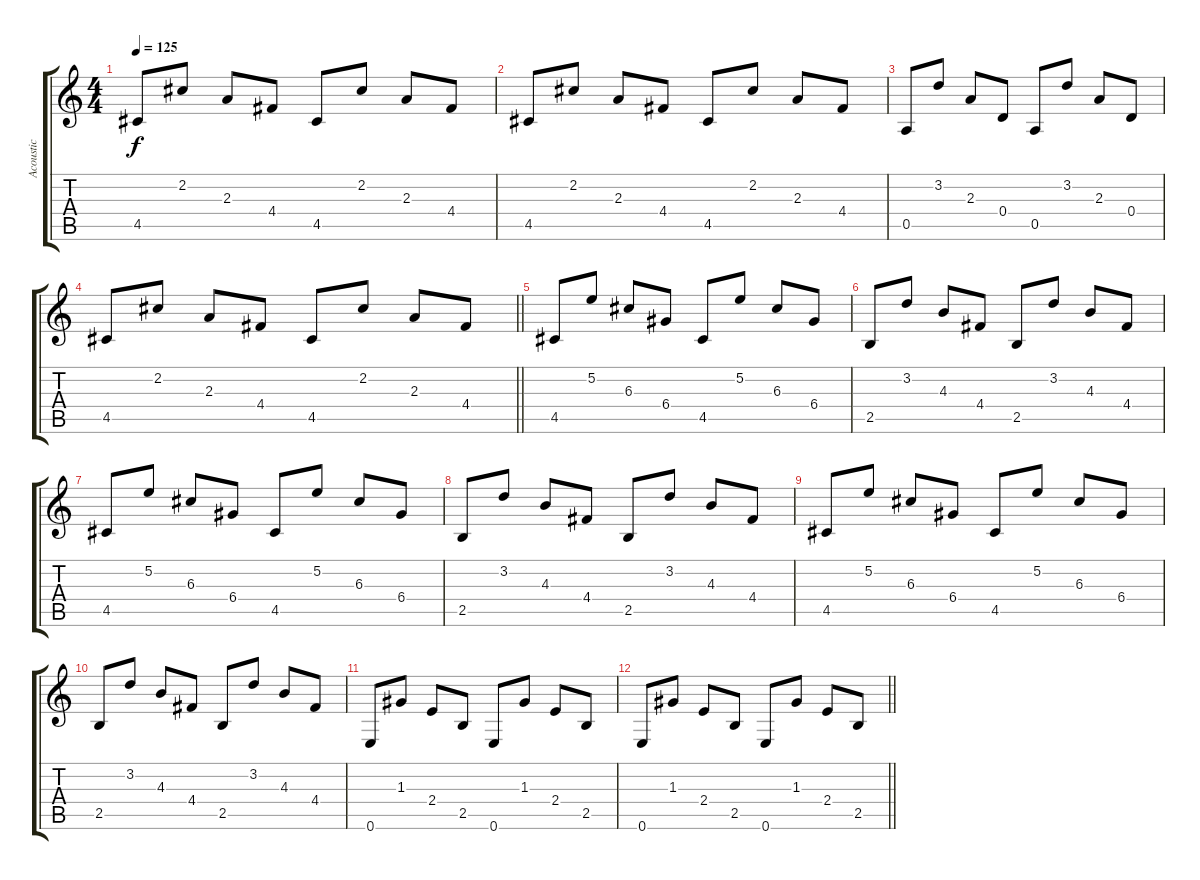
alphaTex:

\track ("Acoustic" "Acoustic") {instrument acousticguitarsteel}
\staff {score tabs}
\tuning (E4 B3 G3 D3 A2 E2) {hide}
\ts (4 4)
\tempo 125
\clef g2
\ks c
4.5.8{dy f} 2.2.8 2.3.8 4.4.8 4.5.8 2.2.8 2.3.8 4.4.8 |
4.5.8 2.2.8 2.3.8 4.4.8 4.5.8 2.2.8 2.3.8 4.4.8 |
0.5.8 3.2.8 2.3.8 0.4.8 0.5.8 3.2.8 2.3.8 0.4.8 |
\barLineRight lightlight
4.5.8 2.2.8 2.3.8 4.4.8 4.5.8 2.2.8 2.3.8 4.4.8 |
4.5.8 5.2.8 6.3.8 6.4.8 4.5.8 5.2.8 6.3.8 6.4.8 |
2.5.8 3.2.8 4.3.8 4.4.8 2.5.8 3.2.8 4.3.8 4.4.8 |
4.5.8 5.2.8 6.3.8 6.4.8 4.5.8 5.2.8 6.3.8 6.4.8 |
2.5.8 3.2.8 4.3.8 4.4.8 2.5.8 3.2.8 4.3.8 4.4.8 |
4.5.8 5.2.8 6.3.8 6.4.8 4.5.8 5.2.8 6.3.8 6.4.8 |
2.5.8 3.2.8 4.3.8 4.4.8 2.5.8 3.2.8 4.3.8 4.4.8 |
0.6.8 1.3.8 2.4.8 2.5.8 0.6.8 1.3.8 2.4.8 2.5.8 |
\barLineRight lightlight
0.6.8 1.3.8 2.4.8 2.5.8 0.6.8 1.3.8 2.4.8 2.5.8
